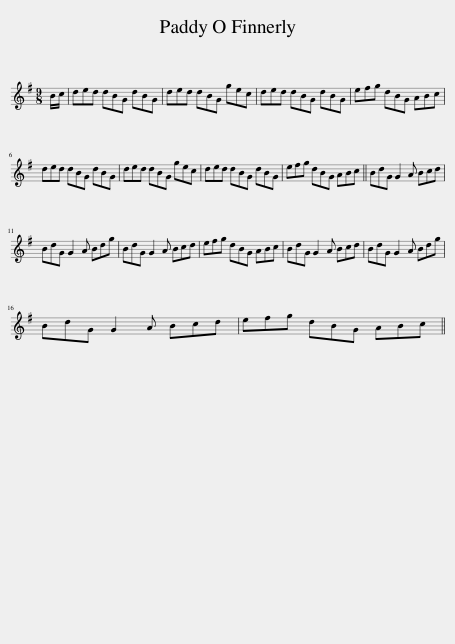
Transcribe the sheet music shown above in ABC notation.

X:1
L:1/8
M:9/8
I:linebreak $
K:G
V:1 treble
V:1
 B/c/ | ded dBG dBG | ded dBG gec | ded dBG dBG | efg dBG ABc |$ %5
 ded dBG dBG | ded dBG gec | ded dBG dBG | efg dBG ABc || BdG G2 A Bcd |$ %10
 BdG G2 A Bdg | BdG G2 A Bcd | efg dBG ABc | BdG G2 A Bcd | BdG G2 A Bdg |$ %15
 BdG G2 A Bcd | efg dBG ABc || %17
